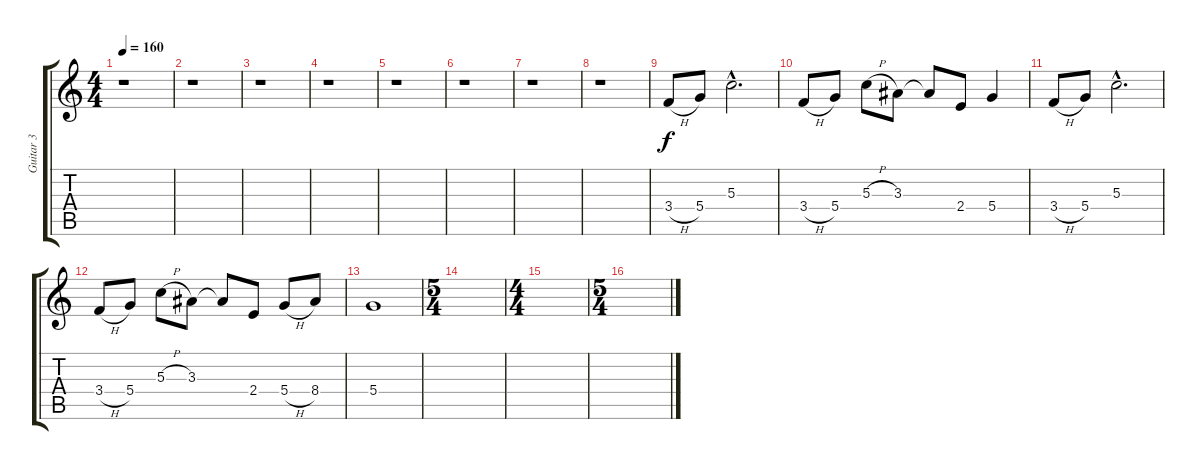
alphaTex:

\track ("Guitar 3" "Guitar 3") {instrument distortionguitar}
\staff {score tabs}
\tuning (E4 B3 G3 D3 A2 E2) {hide}
\ts (4 4)
\tempo 160
\clef g2
\ks c
r.1{dy f instrument distortionguitar} |
r.1 |
r.1 |
r.1 |
r.1 |
r.1 |
r.1 |
r.1 |
3.4{h}.8 5.4.8 5.3{hac}.2{d} |
3.4{h}.8 5.4.8 5.3{h}.8 3.3.8 3.3{t}.8 2.4.8 5.4.4 |
3.4{h}.8 5.4.8 5.3{hac}.2{d} |
3.4{h}.8 5.4.8 5.3{h}.8 3.3.8 3.3{t}.8 2.4.8 5.4{h}.8 8.4.8 |
5.4.1 |
\ts (5 4)
|
\ts (4 4)
|
\ts (5 4)
